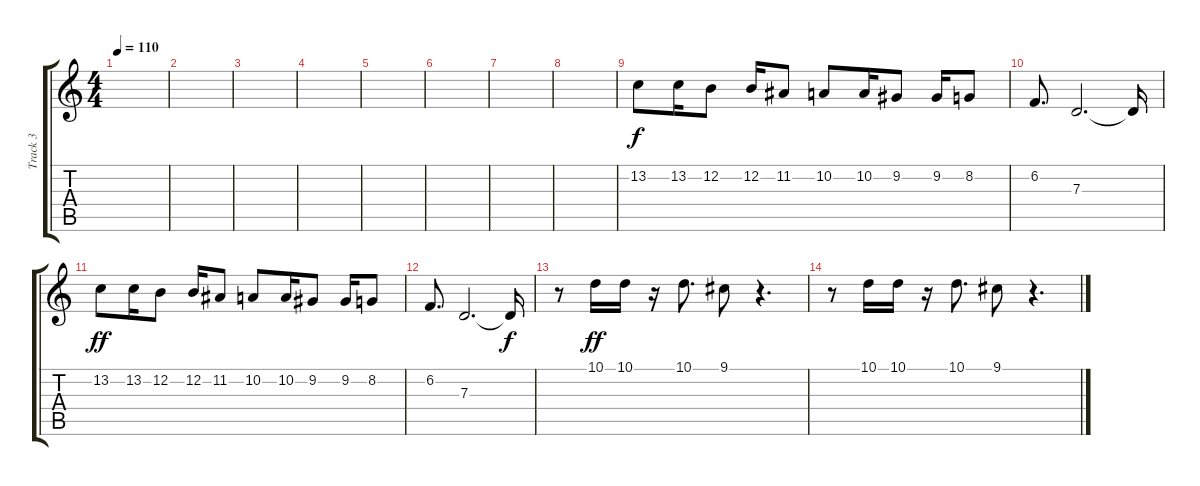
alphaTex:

\track ("Track 3" "Track 3") {instrument tenorsax}
\staff {score tabs}
\tuning (E4 B3 G3 D3 A2 E2) {hide}
\ts (4 4)
\tempo 110
\clef g2
\ks c
|
|
|
|
|
|
|
|
13.2.8 13.2.16 12.2.8 12.2.16 11.2.8 10.2.8 10.2.16 9.2.8 9.2.16 8.2.8 |
6.2.8{d} 7.3.2{d} 7.3{t}.16{dy f} |
13.2.8{dy ff} 13.2.16 12.2.8 12.2.16 11.2.8 10.2.8 10.2.16 9.2.8 9.2.16 8.2.8 |
6.2.8{d} 7.3.2{d} 7.3{t}.16{dy f} |
r.8 10.1.16{dy ff} 10.1.16 r.16 10.1.8{d} 9.1.8 r.4{d} |
r.8 10.1.16 10.1.16 r.16 10.1.8{d} 9.1.8 r.4{d}
